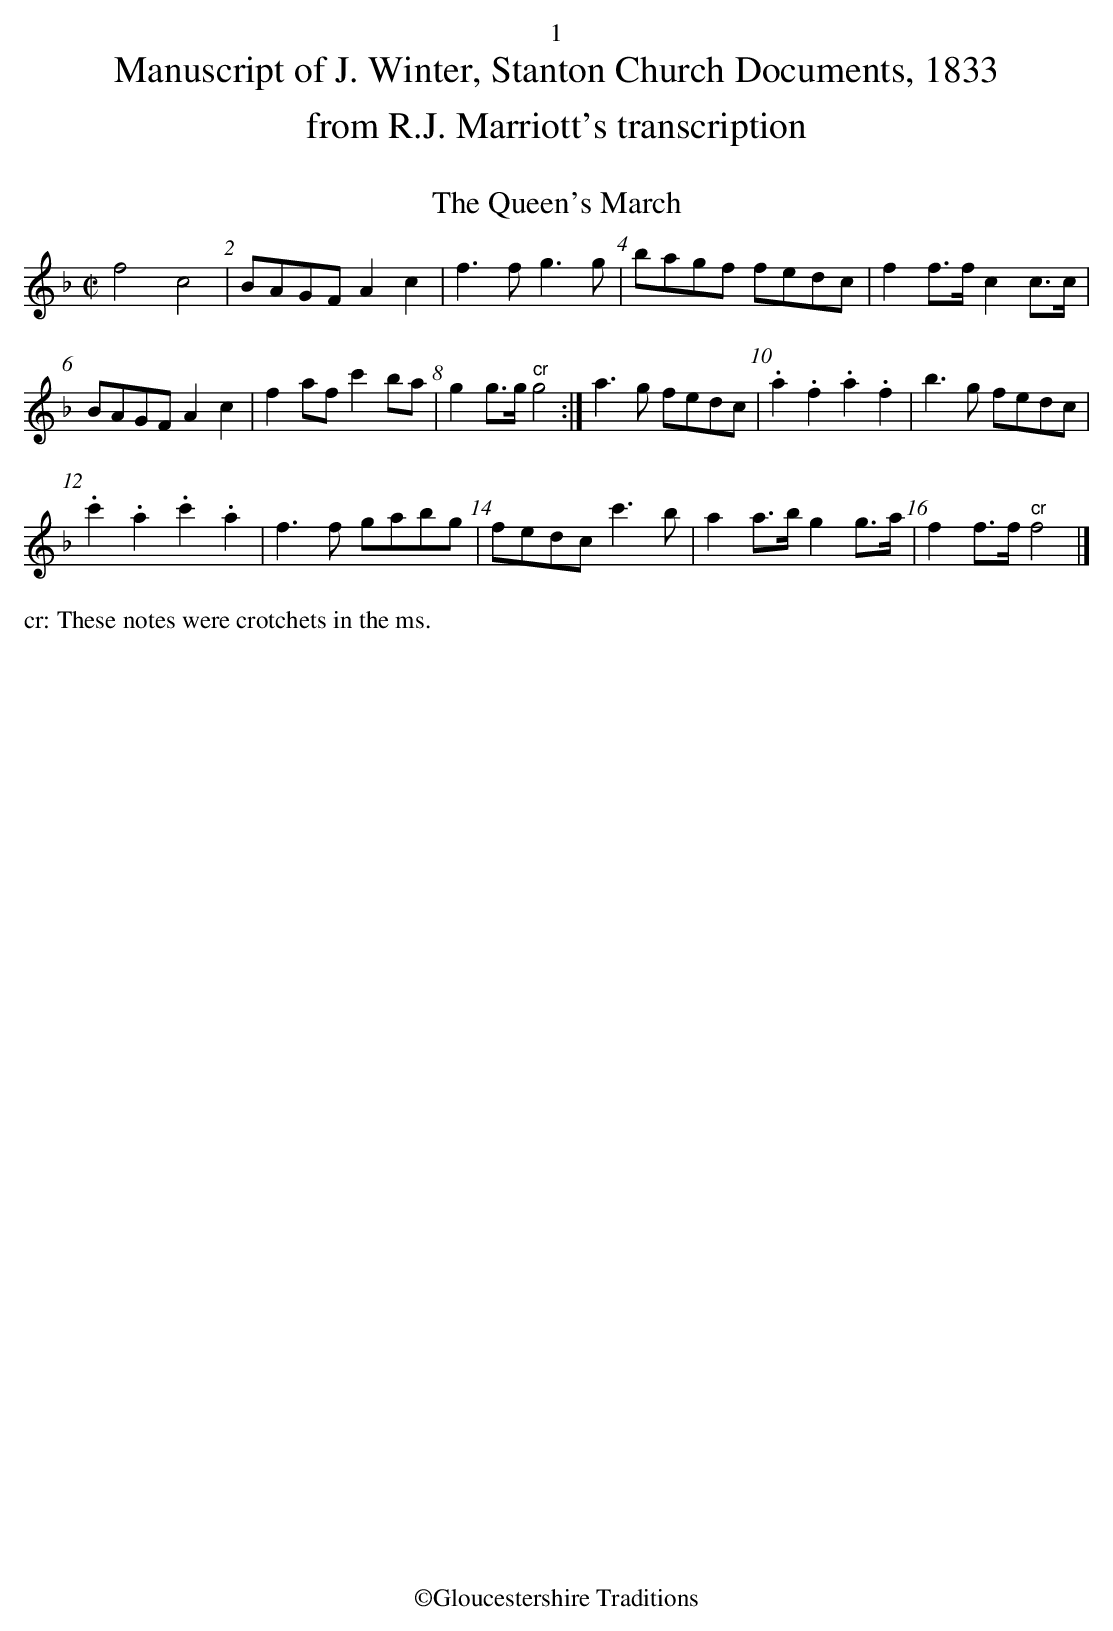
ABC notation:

X:1
T:Queen's March, The
M:C|
L:1/8
K:F
f4c4|BAGF A2c2|f3fg3g|bagf fedc|f2f>fc2c>c|
BAGF A2c2|f2af c'2ba|g2 g>g "^cr"g4:|a3g fedc|.a2.f2.a2.f2|b3g fedc|
.c'2.a2.c'2.a2|f3f gabg|fedc c'3b|a2a>b g2g>a|f2f>f"^cr"f4|]
